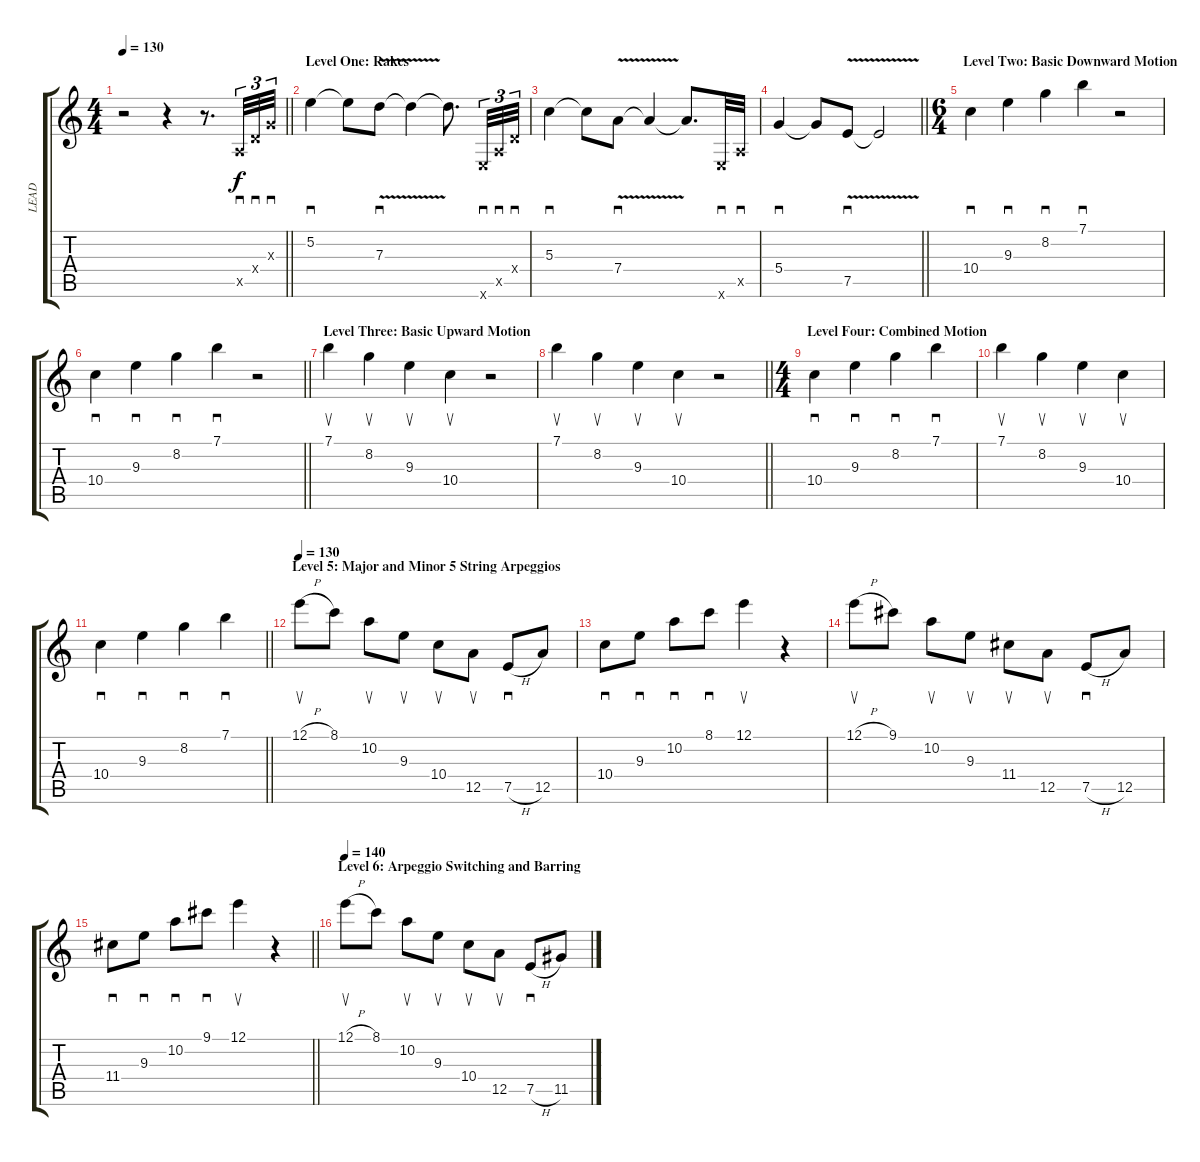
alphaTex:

\track ("LEAD" "LEAD") {instrument distortionguitar}
\staff {score tabs}
\tuning (E4 B3 G3 D3 A2 E2) {hide}
\ts (4 4)
\tempo 130
\tempo 120
\tempo 130
\clef g2
\barLineRight lightlight
\ks c
r.2{dy f instrument distortionguitar} r.4 r.8{d} 0.5{x}.32{sd tu (3 2)} 0.4{x}.32{sd tu (3 2)} 0.3{x}.32{sd tu (3 2)} |
\section ("" "Level One: Rakes")
5.2.4{sd} 5.2{t}.8 7.3{v}.8{sd} 7.3{t}.4 7.3{t}.8{d} 0.6{x}.32{sd tu (3 2)} 0.5{x}.32{sd tu (3 2)} 0.4{x}.32{sd tu (3 2)} |
5.3.4{sd} 5.3{t}.8 7.4{v}.8{sd} 7.4{t}.4 7.4{t}.8{d} 0.6{x}.32{sd} 0.5{x}.32{sd} |
\barLineRight lightlight
5.4.4{sd} 5.4{t}.8 7.5{v}.8{sd} 7.5{t}.2 |
\ts (6 4)
\section ("" "Level Two: Basic Downward Motion")
10.4.4{sd} 9.3.4{sd} 8.2.4{sd} 7.1.4{sd} r.2 |
\barLineRight lightlight
10.4.4{sd} 9.3.4{sd} 8.2.4{sd} 7.1.4{sd} r.2 |
\section ("" "Level Three: Basic Upward Motion")
7.1.4{su} 8.2.4{su} 9.3.4{su} 10.4.4{su} r.2 |
\barLineRight lightlight
7.1.4{su} 8.2.4{su} 9.3.4{su} 10.4.4{su} r.2 |
\ts (4 4)
\section ("" "Level Four: Combined Motion")
10.4.4{sd} 9.3.4{sd} 8.2.4{sd} 7.1.4{sd} |
7.1.4{su} 8.2.4{su} 9.3.4{su} 10.4.4{su} |
\barLineRight lightlight
10.4.4{sd} 9.3.4{sd} 8.2.4{sd} 7.1.4{sd} |
\section ("" "Level 5: Major and Minor 5 String Arpeggios")
\tempo 130
12.1{h}.8{su} 8.1.8 10.2.8{su} 9.3.8{su} 10.4.8{su} 12.5.8{su} 7.5{h}.8{sd} 12.5.8 |
10.4.8{sd} 9.3.8{sd} 10.2.8{sd} 8.1.8{sd} 12.1.4{su} r.4 |
12.1{h}.8{su} 9.1.8 10.2.8{su} 9.3.8{su} 11.4.8{su} 12.5.8{su} 7.5{h}.8{sd} 12.5.8 |
\barLineRight lightlight
11.4.8{sd} 9.3.8{sd} 10.2.8{sd} 9.1.8{sd} 12.1.4{su} r.4 |
\section ("" "Level 6: Arpeggio Switching and Barring")
\tempo 140
12.1{h}.8{su} 8.1.8 10.2.8{su} 9.3.8{su} 10.4.8{su} 12.5.8{su} 7.5{h}.8{sd} 11.5.8
